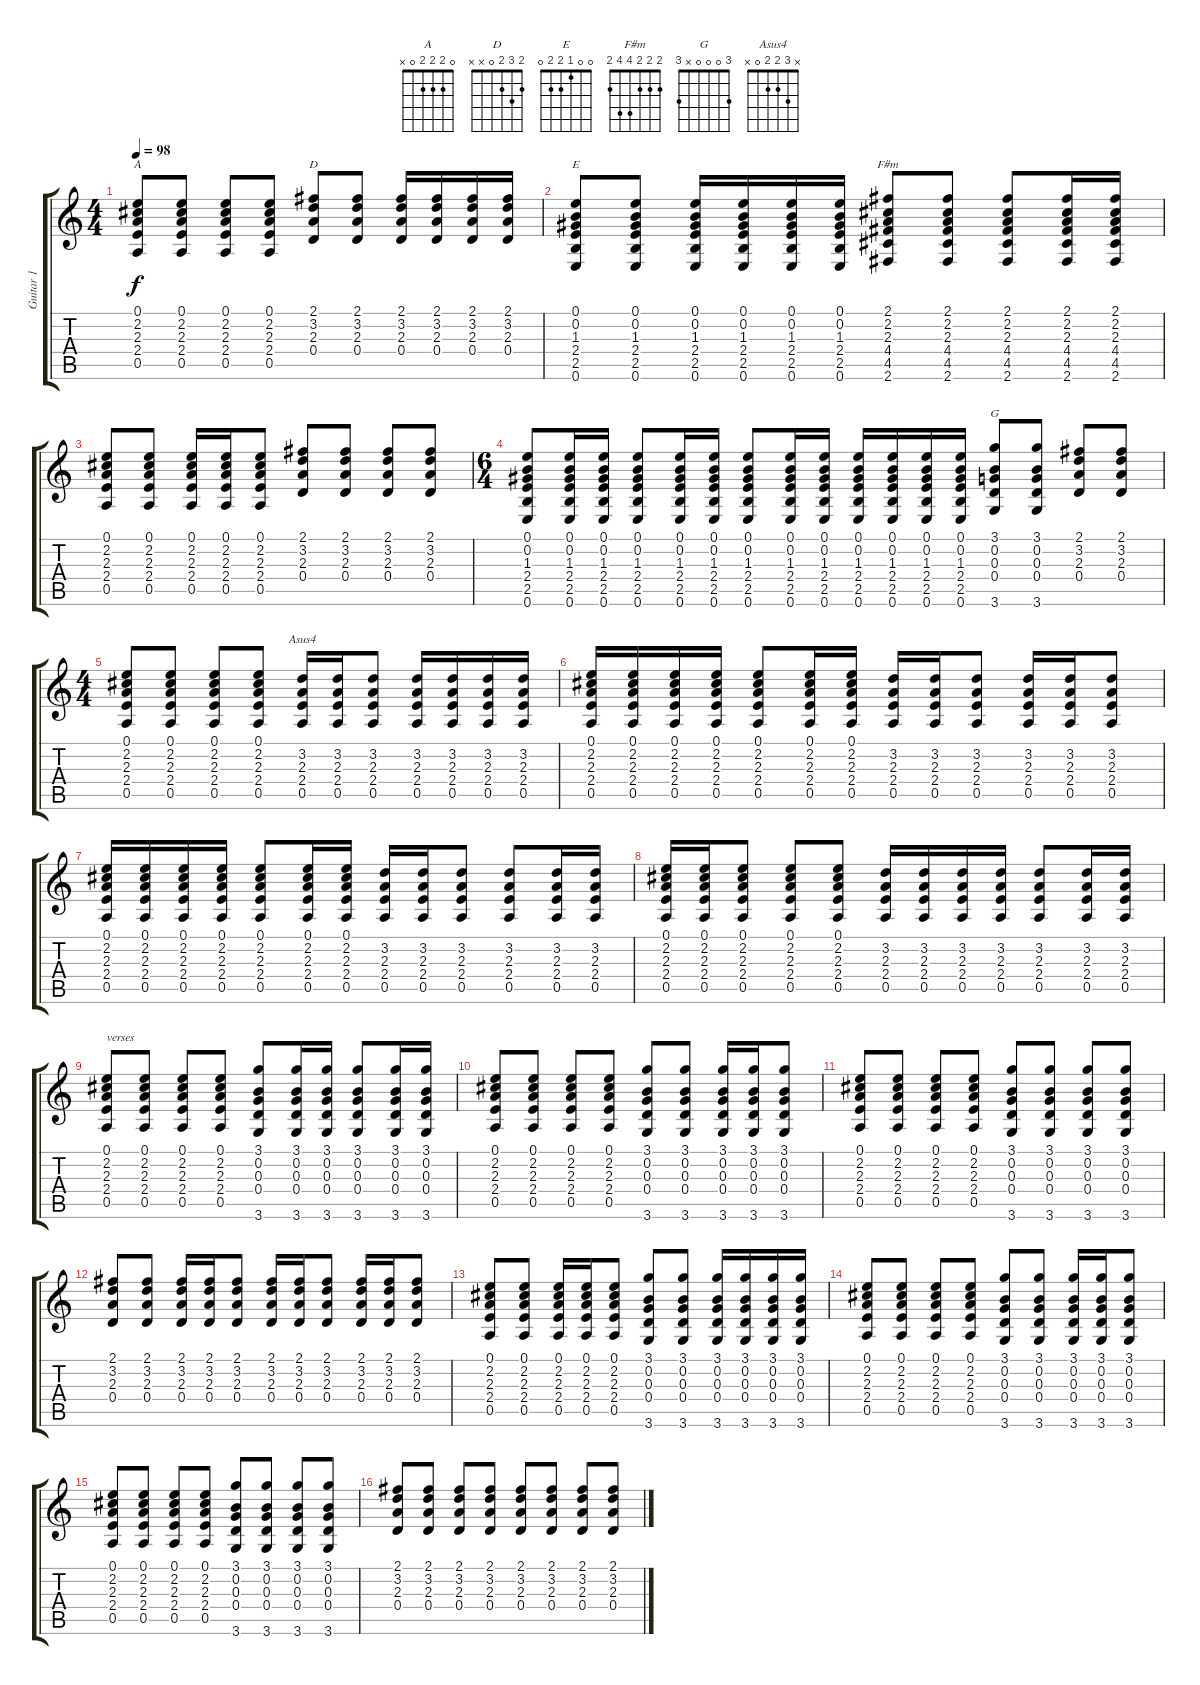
\track ("Guitar 1" "Guitar 1") {instrument acousticguitarsteel}
\staff {score tabs}
\tuning (E4 B3 G3 D3 A2 E2) {hide}
\chord ("A" 0 2 2 2 0 x)
\chord ("D" 2 3 2 0 x x)
\chord ("E" 0 0 1 2 2 0)
\chord ("F#m" 2 2 2 4 4 2)
\chord ("G" 3 0 0 0 x 3)
\chord ("Asus4" x 3 2 2 0 x)
\ts (4 4)
\tempo 98
\clef g2
\ks c
(0.1 2.2 2.3 2.4 0.5).8{ch "A" dy f} (0.1 2.2 2.3 2.4 0.5).8 (0.1 2.2 2.3 2.4 0.5).8 (0.1 2.2 2.3 2.4 0.5).8 (2.1 3.2 2.3 0.4).8{ch "D"} (2.1 3.2 2.3 0.4).8 (2.1 3.2 2.3 0.4).16 (2.1 3.2 2.3 0.4).16 (2.1 3.2 2.3 0.4).16 (2.1 3.2 2.3 0.4).16 |
(0.1 0.2 1.3 2.4 2.5 0.6).8{ch "E"} (0.1 0.2 1.3 2.4 2.5 0.6).8 (0.1 0.2 1.3 2.4 2.5 0.6).16 (0.1 0.2 1.3 2.4 2.5 0.6).16 (0.1 0.2 1.3 2.4 2.5 0.6).16 (0.1 0.2 1.3 2.4 2.5 0.6).16 (2.1 2.2 2.3 4.4 4.5 2.6).8{ch "F#m"} (2.1 2.2 2.3 4.4 4.5 2.6).8 (2.1 2.2 2.3 4.4 4.5 2.6).8 (2.1 2.2 2.3 4.4 4.5 2.6).16 (2.1 2.2 2.3 4.4 4.5 2.6).16 |
(0.1 2.2 2.3 2.4 0.5).8 (0.1 2.2 2.3 2.4 0.5).8 (0.1 2.2 2.3 2.4 0.5).16 (0.1 2.2 2.3 2.4 0.5).16 (0.1 2.2 2.3 2.4 0.5).8 (2.1 3.2 2.3 0.4).8 (2.1 3.2 2.3 0.4).8 (2.1 3.2 2.3 0.4).8 (2.1 3.2 2.3 0.4).8 |
\ts (6 4)
(0.1 0.2 1.3 2.4 2.5 0.6).8 (0.1 0.2 1.3 2.4 2.5 0.6).16 (0.1 0.2 1.3 2.4 2.5 0.6).16 (0.1 0.2 1.3 2.4 2.5 0.6).8 (0.1 0.2 1.3 2.4 2.5 0.6).16 (0.1 0.2 1.3 2.4 2.5 0.6).16 (0.1 0.2 1.3 2.4 2.5 0.6).8 (0.1 0.2 1.3 2.4 2.5 0.6).16 (0.1 0.2 1.3 2.4 2.5 0.6).16 (0.1 0.2 1.3 2.4 2.5 0.6).16 (0.1 0.2 1.3 2.4 2.5 0.6).16 (0.1 0.2 1.3 2.4 2.5 0.6).16 (0.1 0.2 1.3 2.4 2.5 0.6).16 (3.1 0.2 0.3 0.4 3.6).8{ch "G"} (3.1 0.2 0.3 0.4 3.6).8 (2.1 3.2 2.3 0.4).8 (2.1 3.2 2.3 0.4).8 |
\ts (4 4)
(0.1 2.2 2.3 2.4 0.5).8 (0.1 2.2 2.3 2.4 0.5).8 (0.1 2.2 2.3 2.4 0.5).8 (0.1 2.2 2.3 2.4 0.5).8 (3.2 2.3 2.4 0.5).16{ch "Asus4"} (3.2 2.3 2.4 0.5).16 (3.2 2.3 2.4 0.5).8 (3.2 2.3 2.4 0.5).16 (3.2 2.3 2.4 0.5).16 (3.2 2.3 2.4 0.5).16 (3.2 2.3 2.4 0.5).16 |
(0.1 2.2 2.3 2.4 0.5).16 (0.1 2.2 2.3 2.4 0.5).16 (0.1 2.2 2.3 2.4 0.5).16 (0.1 2.2 2.3 2.4 0.5).16 (0.1 2.2 2.3 2.4 0.5).8 (0.1 2.2 2.3 2.4 0.5).16 (0.1 2.2 2.3 2.4 0.5).16 (3.2 2.3 2.4 0.5).16 (3.2 2.3 2.4 0.5).16 (3.2 2.3 2.4 0.5).8 (3.2 2.3 2.4 0.5).16 (3.2 2.3 2.4 0.5).16 (3.2 2.3 2.4 0.5).8 |
(0.1 2.2 2.3 2.4 0.5).16 (0.1 2.2 2.3 2.4 0.5).16 (0.1 2.2 2.3 2.4 0.5).16 (0.1 2.2 2.3 2.4 0.5).16 (0.1 2.2 2.3 2.4 0.5).8 (0.1 2.2 2.3 2.4 0.5).16 (0.1 2.2 2.3 2.4 0.5).16 (3.2 2.3 2.4 0.5).16 (3.2 2.3 2.4 0.5).16 (3.2 2.3 2.4 0.5).8 (3.2 2.3 2.4 0.5).8 (3.2 2.3 2.4 0.5).16 (3.2 2.3 2.4 0.5).16 |
(0.1 2.2 2.3 2.4 0.5).16 (0.1 2.2 2.3 2.4 0.5).16 (0.1 2.2 2.3 2.4 0.5).8 (0.1 2.2 2.3 2.4 0.5).8 (0.1 2.2 2.3 2.4 0.5).8 (3.2 2.3 2.4 0.5).16 (3.2 2.3 2.4 0.5).16 (3.2 2.3 2.4 0.5).16 (3.2 2.3 2.4 0.5).16 (3.2 2.3 2.4 0.5).8 (3.2 2.3 2.4 0.5).16 (3.2 2.3 2.4 0.5).16 |
(0.1 2.2 2.3 2.4 0.5).8{txt "verses"} (0.1 2.2 2.3 2.4 0.5).8 (0.1 2.2 2.3 2.4 0.5).8 (0.1 2.2 2.3 2.4 0.5).8 (3.1 0.2 0.3 0.4 3.6).8 (3.1 0.2 0.3 0.4 3.6).16 (3.1 0.2 0.3 0.4 3.6).16 (3.1 0.2 0.3 0.4 3.6).8 (3.1 0.2 0.3 0.4 3.6).16 (3.1 0.2 0.3 0.4 3.6).16 |
(0.1 2.2 2.3 2.4 0.5).8 (0.1 2.2 2.3 2.4 0.5).8 (0.1 2.2 2.3 2.4 0.5).8 (0.1 2.2 2.3 2.4 0.5).8 (3.1 0.2 0.3 0.4 3.6).8 (3.1 0.2 0.3 0.4 3.6).8 (3.1 0.2 0.3 0.4 3.6).16 (3.1 0.2 0.3 0.4 3.6).16 (3.1 0.2 0.3 0.4 3.6).8 |
(0.1 2.2 2.3 2.4 0.5).8 (0.1 2.2 2.3 2.4 0.5).8 (0.1 2.2 2.3 2.4 0.5).8 (0.1 2.2 2.3 2.4 0.5).8 (3.1 0.2 0.3 0.4 3.6).8 (3.1 0.2 0.3 0.4 3.6).8 (3.1 0.2 0.3 0.4 3.6).8 (3.1 0.2 0.3 0.4 3.6).8 |
(2.1 3.2 2.3 0.4).8 (2.1 3.2 2.3 0.4).8 (2.1 3.2 2.3 0.4).16 (2.1 3.2 2.3 0.4).16 (2.1 3.2 2.3 0.4).8 (2.1 3.2 2.3 0.4).16 (2.1 3.2 2.3 0.4).16 (2.1 3.2 2.3 0.4).8 (2.1 3.2 2.3 0.4).16 (2.1 3.2 2.3 0.4).16 (2.1 3.2 2.3 0.4).8 |
(0.1 2.2 2.3 2.4 0.5).8 (0.1 2.2 2.3 2.4 0.5).8 (0.1 2.2 2.3 2.4 0.5).16 (0.1 2.2 2.3 2.4 0.5).16 (0.1 2.2 2.3 2.4 0.5).8 (3.1 0.2 0.3 0.4 3.6).8 (3.1 0.2 0.3 0.4 3.6).8 (3.1 0.2 0.3 0.4 3.6).16 (3.1 0.2 0.3 0.4 3.6).16 (3.1 0.2 0.3 0.4 3.6).16 (3.1 0.2 0.3 0.4 3.6).16 |
(0.1 2.2 2.3 2.4 0.5).8 (0.1 2.2 2.3 2.4 0.5).8 (0.1 2.2 2.3 2.4 0.5).8 (0.1 2.2 2.3 2.4 0.5).8 (3.1 0.2 0.3 0.4 3.6).8 (3.1 0.2 0.3 0.4 3.6).8 (3.1 0.2 0.3 0.4 3.6).16 (3.1 0.2 0.3 0.4 3.6).16 (3.1 0.2 0.3 0.4 3.6).8 |
(0.1 2.2 2.3 2.4 0.5).8 (0.1 2.2 2.3 2.4 0.5).8 (0.1 2.2 2.3 2.4 0.5).8 (0.1 2.2 2.3 2.4 0.5).8 (3.1 0.2 0.3 0.4 3.6).8 (3.1 0.2 0.3 0.4 3.6).8 (3.1 0.2 0.3 0.4 3.6).8 (3.1 0.2 0.3 0.4 3.6).8 |
(2.1 3.2 2.3 0.4).8 (2.1 3.2 2.3 0.4).8 (2.1 3.2 2.3 0.4).8 (2.1 3.2 2.3 0.4).8 (2.1 3.2 2.3 0.4).8 (2.1 3.2 2.3 0.4).8 (2.1 3.2 2.3 0.4).8 (2.1 3.2 2.3 0.4).8
